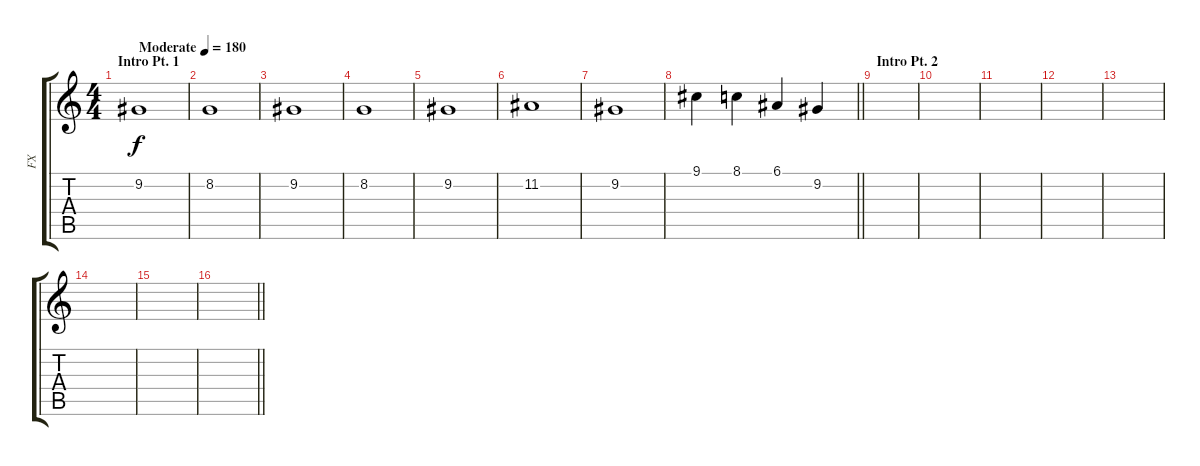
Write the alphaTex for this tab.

\track ("FX" "FX") {instrument fx7echoes}
\staff {score tabs}
\tuning (E4 B3 G3 D3 A2 E2) {hide}
\ts (4 4)
\section ("" "Intro Pt. 1")
\tempo (180 "Moderate")
\clef g2
\ks c
9.2.1{dy f instrument fx7echoes} |
8.2.1 |
9.2.1 |
8.2.1 |
9.2.1 |
11.2.1 |
9.2.1 |
\barLineRight lightlight
9.1.4 8.1.4 6.1.4 9.2.4 |
\section ("" "Intro Pt. 2")
|
|
|
|
|
|
|
\barLineRight lightlight
